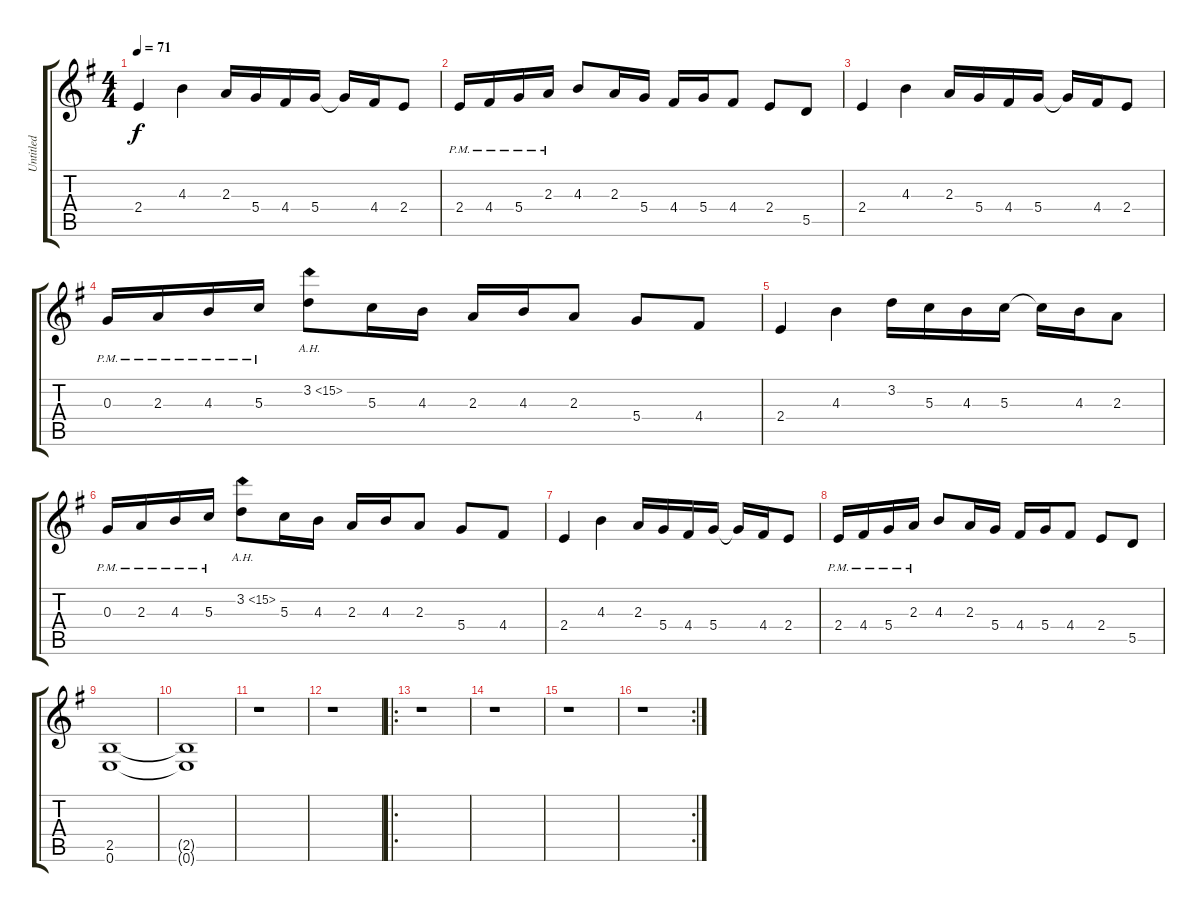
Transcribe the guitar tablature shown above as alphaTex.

\track ("Untitled" "Untitled") {instrument distortionguitar}
\staff {score tabs}
\tuning (E4 B3 G3 D3 A2 E2) {hide}
\ts (4 4)
\tempo 71
\clef g2
\ks g
2.4.4{dy f instrument distortionguitar} 4.3.4 2.3.16 5.4.16 4.4.16 5.4.16 5.4{t}.16 4.4.16 2.4.8 |
2.4{pm}.16 4.4{pm}.16 5.4{pm}.16 2.3{pm}.16 4.3.8 2.3.16 5.4.16 4.4.16 5.4.16 4.4.8 2.4.8 5.5.8 |
2.4.4 4.3.4 2.3.16 5.4.16 4.4.16 5.4.16 5.4{t}.16 4.4.16 2.4.8 |
0.3{pm}.16 2.3{pm}.16 4.3{pm}.16 5.3{pm}.16 3.2{ah 12}.8 5.3.16 4.3.16 2.3.16 4.3.16 2.3.8 5.4.8 4.4.8 |
2.4.4 4.3.4 3.2.16 5.3.16 4.3.16 5.3.16 5.3{t}.16 4.3.16 2.3.8 |
0.3{pm}.16 2.3{pm}.16 4.3{pm}.16 5.3{pm}.16 3.2{ah 12}.8 5.3.16 4.3.16 2.3.16 4.3.16 2.3.8 5.4.8 4.4.8 |
2.4.4 4.3.4 2.3.16 5.4.16 4.4.16 5.4.16 5.4{t}.16 4.4.16 2.4.8 |
2.4{pm}.16 4.4{pm}.16 5.4{pm}.16 2.3{pm}.16 4.3.8 2.3.16 5.4.16 4.4.16 5.4.16 4.4.8 2.4.8 5.5.8 |
(2.5 0.6).1 |
(2.5{t} 0.6{t}).1 |
r.1 |
r.1 |
\ro
r.1 |
r.1 |
r.1 |
\rc 2
r.1
